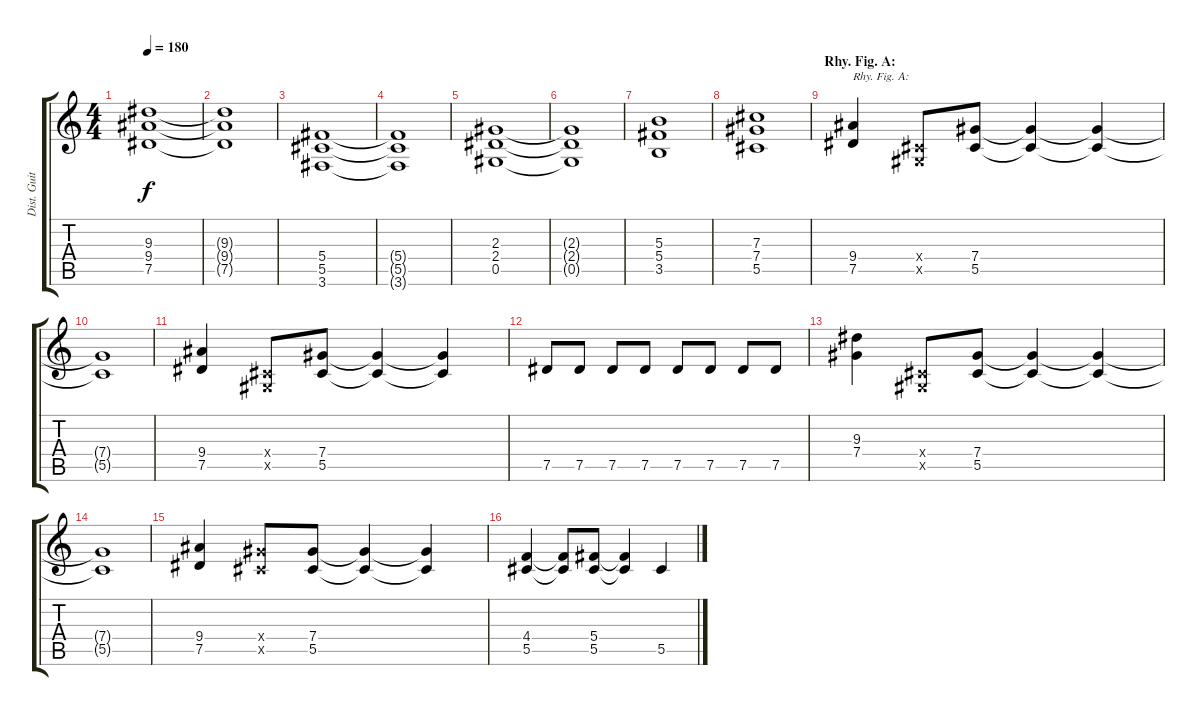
\track ("Dist. Guitar 1" "Dist. Guit") {instrument distortionguitar}
\staff {score tabs}
\tuning (Eb4 Bb3 Gb3 Db3 Ab2 Eb2) {hide}
\ts (4 4)
\tempo 180
\clef g2
\ks c
(9.3 9.4 7.5).1{dy f} |
(9.3{t} 9.4{t} 7.5{t}).1 |
(5.4 5.5 3.6).1 |
(5.4{t} 5.5{t} 3.6{t}).1 |
(2.3 2.4 0.5).1 |
(2.3{t} 2.4{t} 0.5{t}).1 |
(5.3 5.4 3.5).1 |
(7.3 7.4 5.5).1 |
\section ("" "Rhy. Fig. A:")
(9.4 7.5).4{txt "Rhy. Fig. A:"} (0.4{x} 0.5{x}).8 (7.4 5.5).8 (7.4{t} 5.5{t}).4 (7.4{t} 5.5{t}).4 |
(7.4{t} 5.5{t}).1 |
(9.4 7.5).4 (0.4{x} 0.5{x}).8 (7.4 5.5).8 (7.4{t} 5.5{t}).4 (7.4{t} 5.5{t}).4 |
7.5.8 7.5.8 7.5.8 7.5.8 7.5.8 7.5.8 7.5.8 7.5.8 |
(9.3 7.4).4 (0.4{x} 0.5{x}).8 (7.4 5.5).8 (7.4{t} 5.5{t}).4 (7.4{t} 5.5{t}).4 |
(7.4{t} 5.5{t}).1 |
(9.4 7.5).4 (7.4{x} 5.5{x}).8 (7.4 5.5).8 (7.4{t} 5.5{t}).4 (7.4{t} 5.5{t}).4 |
(4.4 5.5).4 (4.4{t} 5.5{t}).8 (5.4 5.5).8 (5.4{t} 5.5{t}).4 5.5.4
